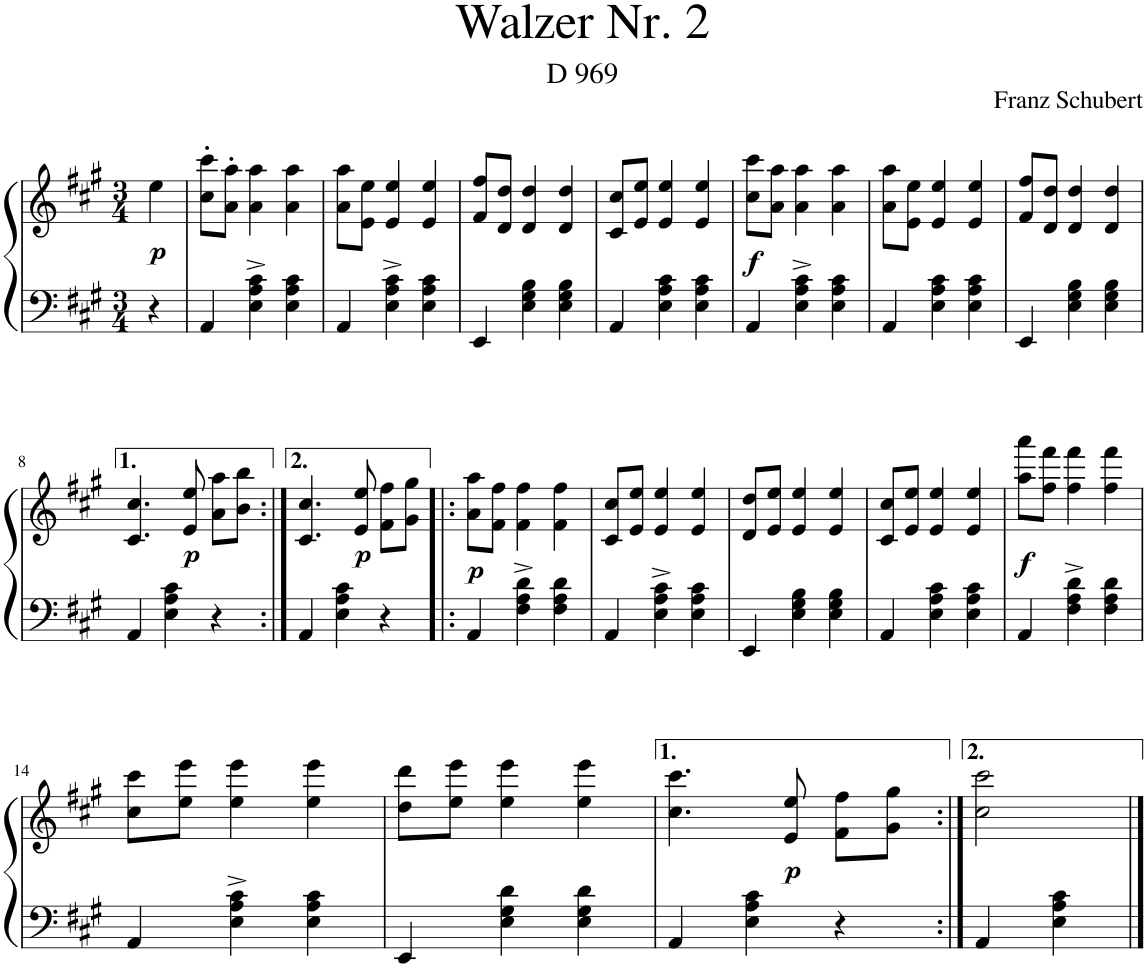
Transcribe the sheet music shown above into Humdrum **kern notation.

**kern	**kern	**dynam
*part1	*part1	*part1
*staff2	*staff1	*staff1/2
*I"Piano	*	*
*I'Pno.	*	*
*clefF4	*clefG2	*
*k[f#c#g#]	*k[f#c#g#]	*
*M3/4	*M3/4	*
=	=	=
!	!	!LO:DY:b
4r	4ee\	p
=1	=1	=1
4AA/	8cc#\' 8ccc#\'L	.
.	8a\' 8aa\'J	.
4E\^ 4A\^ 4c#\^	4a\ 4aa\	.
4E\ 4A\ 4c#\	4a\ 4aa\	.
=2	=2	=2
4AA/	8a\ 8aa\L	.
.	8e\ 8ee\J	.
4E\^ 4A\^ 4c#\^	4e/ 4ee/	.
4E\ 4A\ 4c#\	4e/ 4ee/	.
=3	=3	=3
4EE/	8f#/ 8ff#/L	.
.	8d/ 8dd/J	.
4E\ 4G#\ 4B\	4d/ 4dd/	.
4E\ 4G#\ 4B\	4d/ 4dd/	.
=4	=4	=4
4AA/	8c#/ 8cc#/L	.
.	8e/ 8ee/J	.
4E\ 4A\ 4c#\	4e/ 4ee/	.
4E\ 4A\ 4c#\	4e/ 4ee/	.
=5	=5	=5
!	!	!LO:DY:b
4AA/	8cc#\ 8ccc#\L	f
.	8a\ 8aa\J	.
4E\^ 4A\^ 4c#\^	4a\ 4aa\	.
4E\ 4A\ 4c#\	4a\ 4aa\	.
=6	=6	=6
4AA/	8a\ 8aa\L	.
.	8e\ 8ee\J	.
4E\ 4A\ 4c#\	4e/ 4ee/	.
4E\ 4A\ 4c#\	4e/ 4ee/	.
=7	=7	=7
4EE/	8f#/ 8ff#/L	.
.	8d/ 8dd/J	.
4E\ 4G#\ 4B\	4d/ 4dd/	.
4E\ 4G#\ 4B\	4d/ 4dd/	.
!!LO:LB:g=z
=8	=8	=8
4AA/	4.c#/ 4.cc#/	.
4E\ 4A\ 4c#\	.	.
!	!	!LO:DY:b
.	8e/ 8ee/	p
4r	8a\ 8aa\L	.
.	8b\ 8bb\J	.
=8X1:|!	=8X1:|!	=8X1:|!
4AA/	4.c#/ 4.cc#/	.
4E\ 4A\ 4c#\	.	.
!	!	!LO:DY:b
.	8e/ 8ee/	p
4r	8f#\ 8ff#\L	.
.	8g#\ 8gg#\J	.
=9!|:	=9!|:	=9!|:
!	!	!LO:DY:b
4AA/	8a\ 8aa\L	p
.	8f#\ 8ff#\J	.
4F#\^ 4A\^ 4d\^	4f#\ 4ff#\	.
4F#\ 4A\ 4d\	4f#\ 4ff#\	.
=10	=10	=10
4AA/	8c#/ 8cc#/L	.
.	8e/ 8ee/J	.
4E\^ 4A\^ 4c#\^	4e/ 4ee/	.
4E\ 4A\ 4c#\	4e/ 4ee/	.
=11	=11	=11
4EE/	8d/ 8dd/L	.
.	8e/ 8ee/J	.
4E\ 4G#\ 4B\	4e/ 4ee/	.
4E\ 4G#\ 4B\	4e/ 4ee/	.
=12	=12	=12
4AA/	8c#/ 8cc#/L	.
.	8e/ 8ee/J	.
4E\ 4A\ 4c#\	4e/ 4ee/	.
4E\ 4A\ 4c#\	4e/ 4ee/	.
=13	=13	=13
!	!	!LO:DY:b
4AA/	8aa\ 8aaa\L	f
.	8ff#\ 8fff#\J	.
4F#\^ 4A\^ 4d\^	4ff#\ 4fff#\	.
4F#\ 4A\ 4d\	4ff#\ 4fff#\	.
!!LO:LB:g=z
=14	=14	=14
4AA/	8cc#\ 8ccc#\L	.
.	8ee\ 8eee\J	.
4E\^ 4A\^ 4c#\^	4ee\ 4eee\	.
4E\ 4A\ 4c#\	4ee\ 4eee\	.
=15	=15	=15
4EE/	8dd\ 8ddd\L	.
.	8ee\ 8eee\J	.
4E\ 4G#\ 4d\	4ee\ 4eee\	.
4E\ 4G#\ 4d\	4ee\ 4eee\	.
=16	=16	=16
4AA/	4.cc#\ 4.ccc#\	.
4E\ 4A\ 4c#\	.	.
!	!	!LO:DY:b
.	8e/ 8ee/	p
4r	8f#\ 8ff#\L	.
.	8g#\ 8gg#\J	.
=16X2:|!	=16X2:|!	=16X2:|!
4AA/	2cc#\ 2ccc#\	.
4E\ 4A\ 4c#\	.	.
==	==	==
*-	*-	*-
